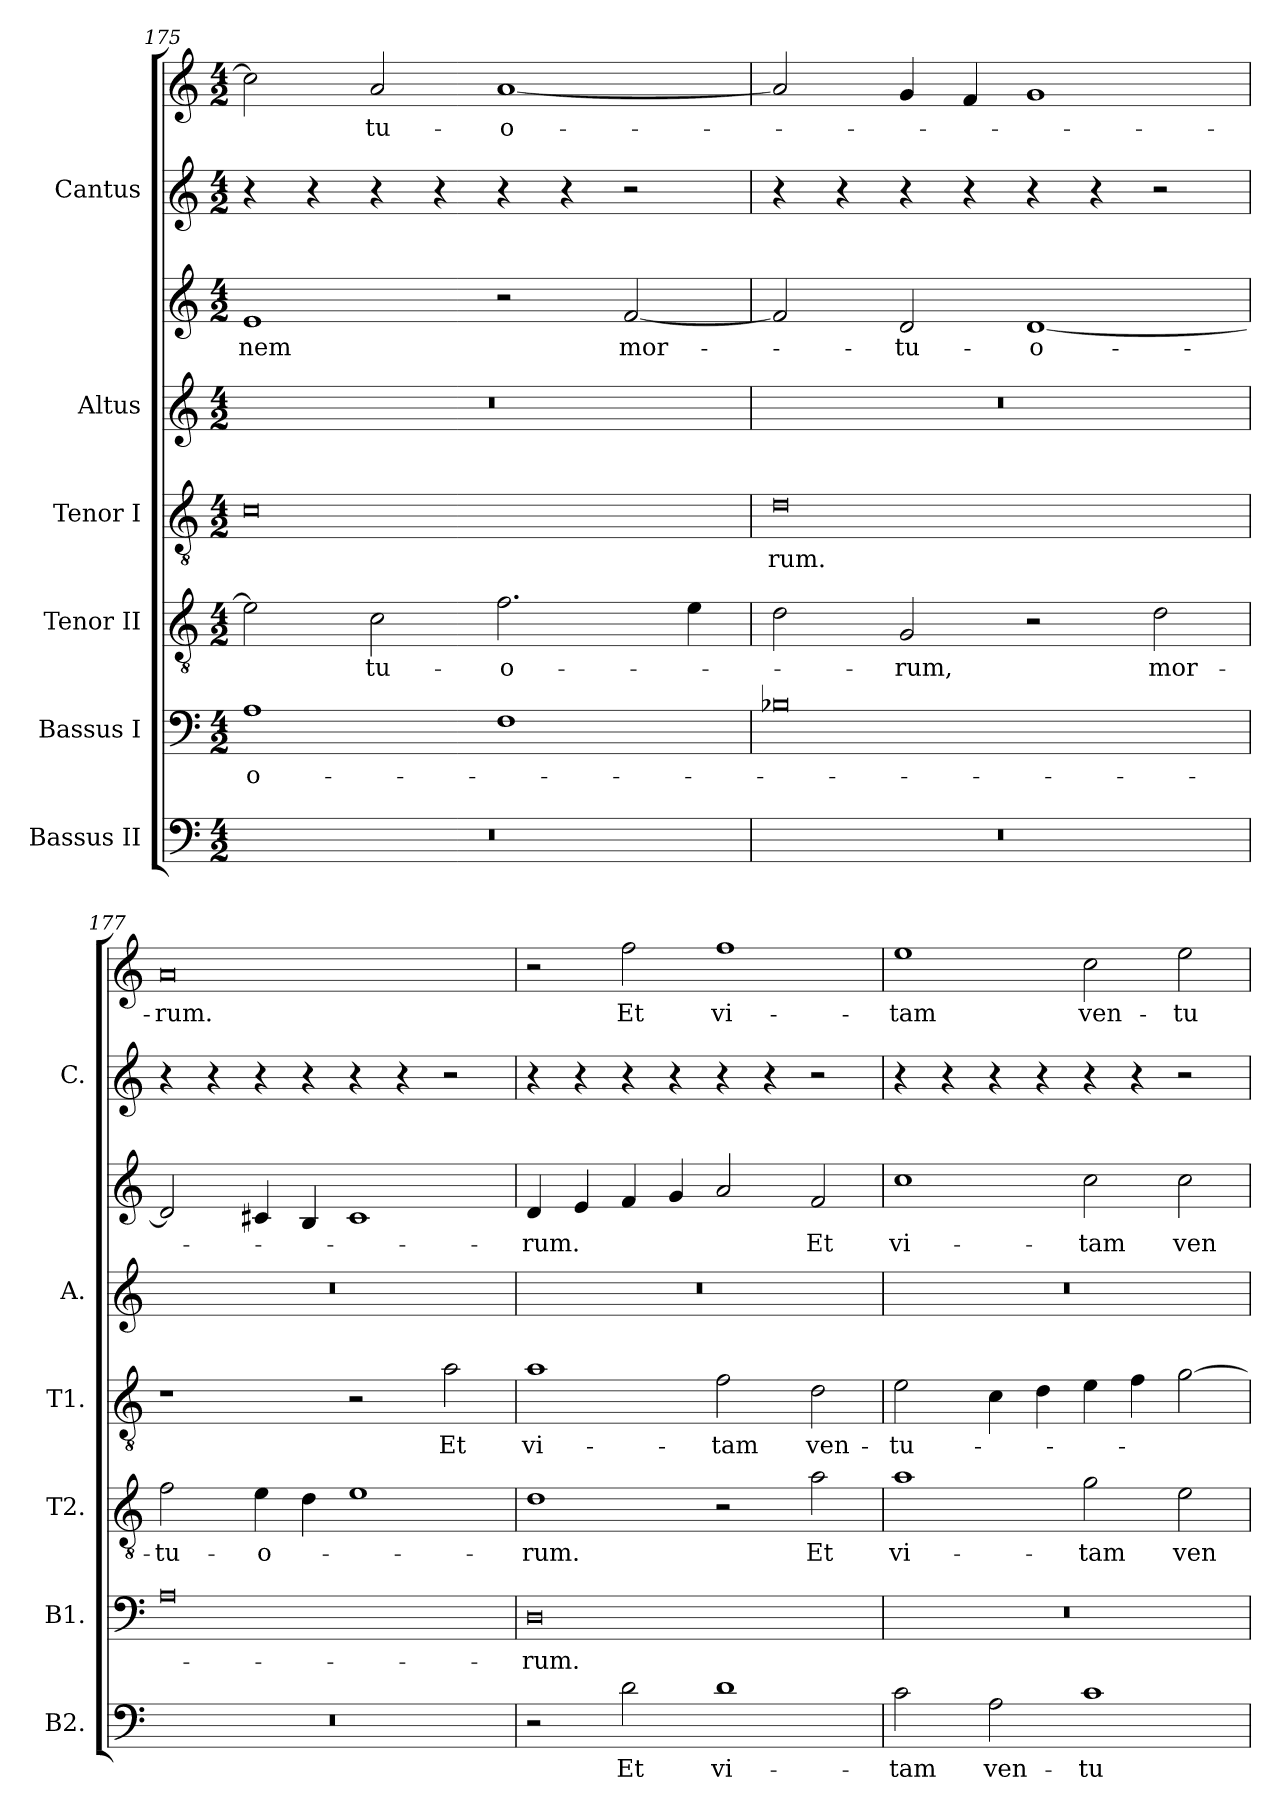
**kern	**text	**kern	**text	**kern	**text	**kern	**text	**kern	**kern	**text	**kern	**kern	**text
*part6	*part6	*part5	*part5	*part4	*part4	*part3	*part3	*part2	*part2	*part2	*part1	*part1	*part1
*staff8	*staff8	*staff7	*staff7	*staff6	*staff6	*staff5	*staff5	*staff4	*staff3	*staff3	*staff2	*staff1	*staff1
*I"Bassus II	*	*I"Bassus I	*	*I"Tenor II	*	*I"Tenor I	*	*I"Altus	*	*	*I"Cantus	*	*
*I'B2.	*	*I'B1.	*	*I'T2.	*	*I'T1.	*	*I'A.	*	*	*I'C.	*	*
*clefF4	*	*clefF4	*	*clefGv2	*	*clefGv2	*	*clefG2	*clefG2	*	*clefG2	*clefG2	*
*	*	*	*	*ITrd7c12	*	*ITrd7c12	*	*	*	*	*	*	*
*k[]	*	*k[]	*	*k[]	*	*k[]	*	*k[]	*k[]	*	*k[]	*k[]	*
*C:	*	*C:	*	*C:	*	*C:	*	*C:	*C:	*	*C:	*C:	*
*M4/2	*	*M4/2	*	*M4/2	*	*M4/2	*	*M4/2	*M4/2	*	*M4/2	*M4/2	*
=175	=175	=175	=175	=175	=175	=175	=175	=175	=175	=175	=175	=175	=175
!LO:N:vis=1	!	!	!	!	!	!	!	!	!	!	!	!	!
!	!	!	!LO:LY:b:color=#000000	!	!	!	!	!LO:N:vis=1	!	!	!	!	!
!	!	!	!	!	!	!	!	!	!	!LO:LY:b:color=#000000	!	!	!
0r	.	1Ai	-o-	2Ei\]	.	0Ci	.	0r	1ei	-nem	4r	2cci\]	.
.	.	.	.	.	.	.	.	.	.	.	4r	.	.
!	!	!	!	!	!LO:LY:b:color=#000000	!	!	!	!	!	!	!	!
!	!	!	!	!	!	!	!	!	!	!	!	!	!LO:LY:b:color=#000000
.	.	.	.	2Ci\	-tu-	.	.	.	.	.	4r	2ai/	-tu-
.	.	.	.	.	.	.	.	.	.	.	4r	.	.
!	!	!	!	!	!LO:LY:b:color=#000000	!	!	!	!	!	!	!	!
!	!	!	!	!	!	!	!	!	!	!	!	!	!LO:LY:b:color=#000000
.	.	1Fi	.	2.Fi\	-o-	.	.	.	2r	.	4r	[1ai	-o-
.	.	.	.	.	.	.	.	.	.	.	4r	.	.
!	!	!	!	!	!	!	!	!	!	!LO:LY:b:color=#000000	!	!	!
.	.	.	.	.	.	.	.	.	[2fi/	mor-	2r	.	.
.	.	.	.	4Ei\	.	.	.	.	.	.	.	.	.
!!LO:PB:g=z
=176	=176	=176	=176	=176	=176	=176	=176	=176	=176	=176	=176	=176	=176
!LO:N:vis=1	!	!	!	!	!	!	!	!	!	!	!	!	!
!	!	!	!	!	!	!	!LO:LY:b:color=#000000	!LO:N:vis=1	!	!	!	!	!
0r	.	0B-Xi	.	2Di\	.	0Di	-rum.	0r	2fi/]	.	4r	2ai/]	.
.	.	.	.	.	.	.	.	.	.	.	4r	.	.
!	!	!	!	!	!LO:LY:b:color=#000000	!	!	!	!	!	!	!	!
!	!	!	!	!	!	!	!	!	!	!LO:LY:b:color=#000000	!	!	!
.	.	.	.	2GGi/	-rum,	.	.	.	2di/	-tu-	4r	4gi/	.
.	.	.	.	.	.	.	.	.	.	.	4r	4fi/	.
!	!	!	!	!	!	!	!	!	!	!LO:LY:b:color=#000000	!	!	!
.	.	.	.	2r	.	.	.	.	[1di	-o-	4r	1gi	.
.	.	.	.	.	.	.	.	.	.	.	4r	.	.
!	!	!	!	!	!LO:LY:b:color=#000000	!	!	!	!	!	!	!	!
.	.	.	.	2Di\	mor-	.	.	.	.	.	2r	.	.
=177	=177	=177	=177	=177	=177	=177	=177	=177	=177	=177	=177	=177	=177
!LO:N:vis=1	!	!	!	!	!	!	!	!	!	!	!	!	!
!	!	!	!	!	!LO:LY:b:color=#000000	!	!	!LO:N:vis=1	!	!	!	!	!
!	!	!	!	!	!	!	!	!	!	!	!	!	!LO:LY:b:color=#000000
0r	.	0Ai	.	2Fi\	-tu-	1r	.	0r	2di/]	.	4r	0ai	-rum.
.	.	.	.	.	.	.	.	.	.	.	4r	.	.
!	!	!	!	!	!LO:LY:b:color=#000000	!	!	!	!	!	!	!	!
.	.	.	.	4Ei\	-o-	.	.	.	4c#Xi/	.	4r	.	.
.	.	.	.	4Di\	.	.	.	.	4Bi/	.	4r	.	.
.	.	.	.	1Ei	.	2r	.	.	1c#i	.	4r	.	.
.	.	.	.	.	.	.	.	.	.	.	4r	.	.
!	!	!	!	!	!	!	!LO:LY:b:color=#000000	!	!	!	!	!	!
.	.	.	.	.	.	2Ai\	Et	.	.	.	2r	.	.
=178	=178	=178	=178	=178	=178	=178	=178	=178	=178	=178	=178	=178	=178
!	!	!	!LO:LY:b:color=#000000	!	!	!	!	!	!	!	!	!	!
!	!	!	!	!	!LO:LY:b:color=#000000	!	!	!	!	!	!	!	!
!	!	!	!	!	!	!	!LO:LY:b:color=#000000	!LO:N:vis=1	!	!	!	!	!
!	!	!	!	!	!	!	!	!	!	!LO:LY:b:color=#000000	!	!	!
2r	.	0Di	-rum.	1Di	-rum.	1Ai	vi-	0r	4di/	-rum.	4r	2r	.
.	.	.	.	.	.	.	.	.	4ei/	.	4r	.	.
!	!LO:LY:b:color=#000000	!	!	!	!	!	!	!	!	!	!	!	!
!	!	!	!	!	!	!	!	!	!	!	!	!	!LO:LY:b:color=#000000
2di\	Et	.	.	.	.	.	.	.	4fi/	.	4r	2ffi\	Et
.	.	.	.	.	.	.	.	.	4gi/	.	4r	.	.
!	!LO:LY:b:color=#000000	!	!	!	!	!	!	!	!	!	!	!	!
!	!	!	!	!	!	!	!LO:LY:b:color=#000000	!	!	!	!	!	!
!	!	!	!	!	!	!	!	!	!	!	!	!	!LO:LY:b:color=#000000
1di	vi-	.	.	2r	.	2Fi\	-tam	.	2ai/	.	4r	1ffi	vi-
.	.	.	.	.	.	.	.	.	.	.	4r	.	.
!	!	!	!	!	!LO:LY:b:color=#000000	!	!	!	!	!	!	!	!
!	!	!	!	!	!	!	!LO:LY:b:color=#000000	!	!	!	!	!	!
!	!	!	!	!	!	!	!	!	!	!LO:LY:b:color=#000000	!	!	!
.	.	.	.	2Ai\	Et	2Di\	ven-	.	2fi/	Et	2r	.	.
=179	=179	=179	=179	=179	=179	=179	=179	=179	=179	=179	=179	=179	=179
!	!LO:LY:b:color=#000000	!LO:N:vis=1	!	!	!	!	!	!	!	!	!	!	!
!	!	!	!	!	!LO:LY:b:color=#000000	!	!	!	!	!	!	!	!
!	!	!	!	!	!	!	!LO:LY:b:color=#000000	!LO:N:vis=1	!	!	!	!	!
!	!	!	!	!	!	!	!	!	!	!LO:LY:b:color=#000000	!	!	!
!	!	!	!	!	!	!	!	!	!	!	!	!	!LO:LY:b:color=#000000
2ci\	-tam	0r	.	1Ai	vi-	2Ei\	-tu-	0r	1cci	vi-	4r	1eei	-tam
.	.	.	.	.	.	.	.	.	.	.	4r	.	.
!	!LO:LY:b:color=#000000	!	!	!	!	!	!	!	!	!	!	!	!
2Ai\	ven-	.	.	.	.	4Ci\	.	.	.	.	4r	.	.
.	.	.	.	.	.	4Di\	.	.	.	.	4r	.	.
!	!LO:LY:b:color=#000000	!	!	!	!	!	!	!	!	!	!	!	!
!	!	!	!	!	!LO:LY:b:color=#000000	!	!	!	!	!	!	!	!
!	!	!	!	!	!	!	!	!	!	!LO:LY:b:color=#000000	!	!	!
!	!	!	!	!	!	!	!	!	!	!	!	!	!LO:LY:b:color=#000000
1ci	-tu-	.	.	2Gi\	-tam	4Ei\	.	.	2cci\	-tam	4r	2cci\	ven-
.	.	.	.	.	.	4Fi\	.	.	.	.	4r	.	.
!	!	!	!	!	!LO:LY:b:color=#000000	!	!	!	!	!	!	!	!
!	!	!	!	!	!	!	!	!	!	!LO:LY:b:color=#000000	!	!	!
!	!	!	!	!	!	!	!	!	!	!	!	!	!LO:LY:b:color=#000000
.	.	.	.	2Ei\	ven-	[2Gi\	.	.	2cci\	ven-	2r	2eei\	-tu-
=	=	=	=	=	=	=	=	=	=	=	=	=	=
*-	*-	*-	*-	*-	*-	*-	*-	*-	*-	*-	*-	*-	*-
